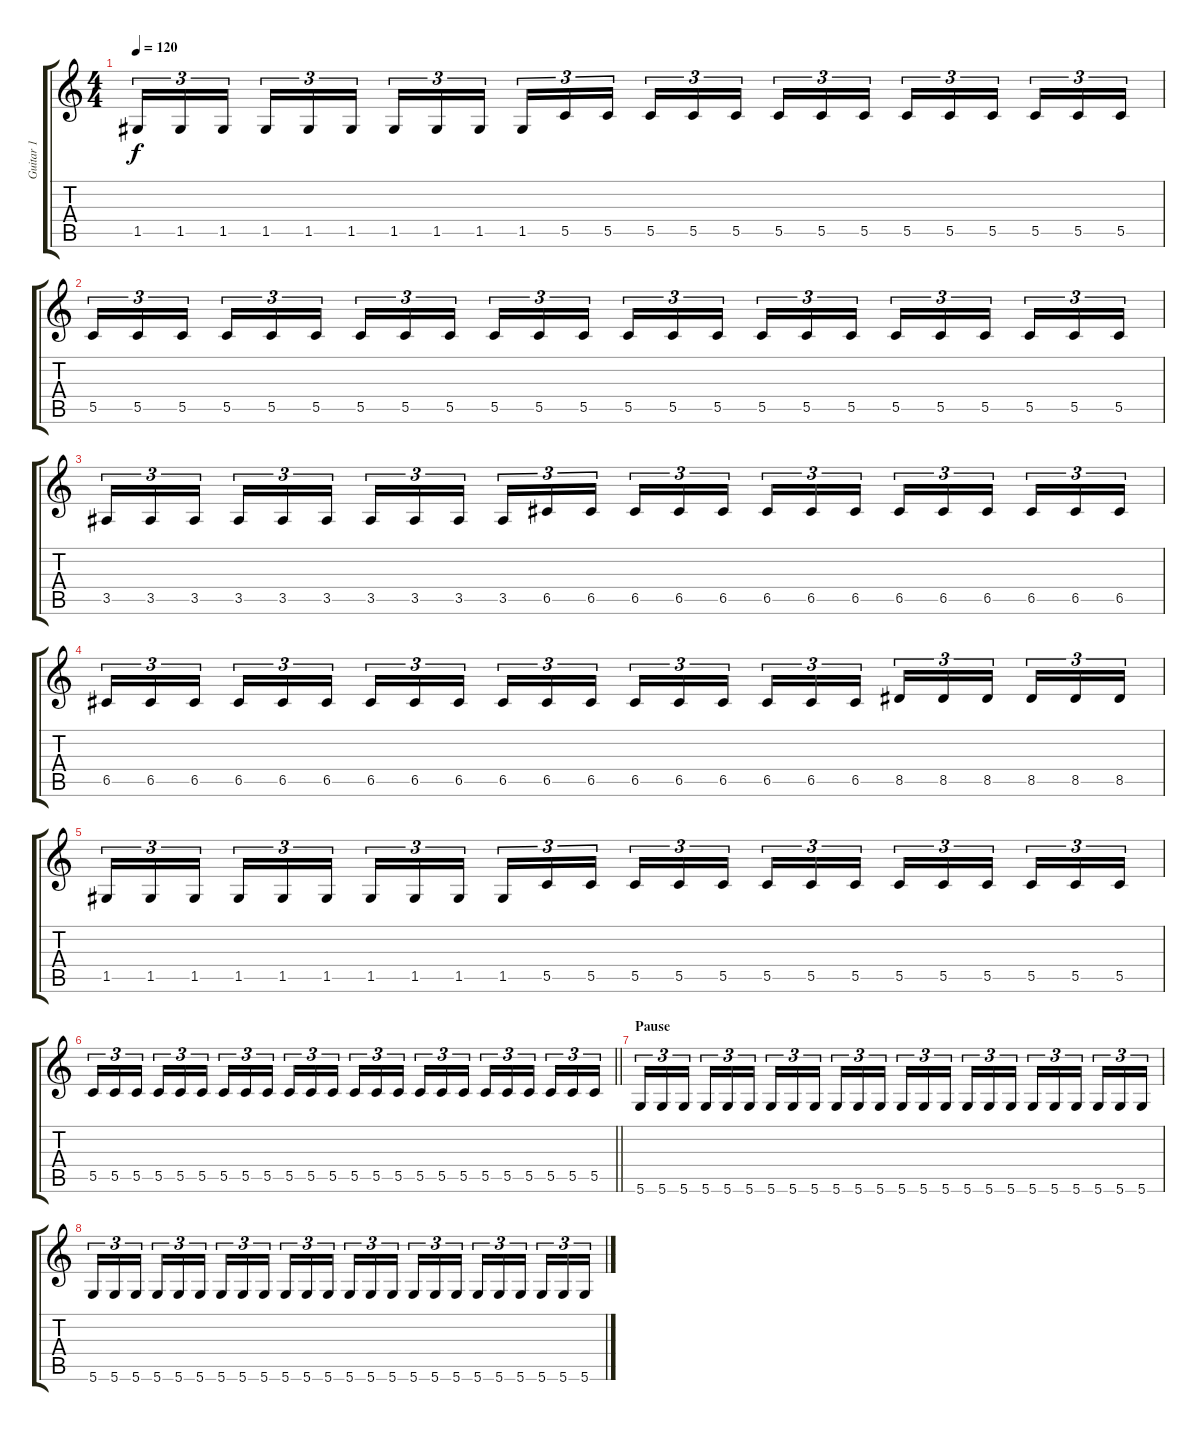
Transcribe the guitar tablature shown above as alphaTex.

\track ("Guitar 1" "Guitar 1") {instrument distortionguitar}
\staff {score tabs}
\tuning (D4 A3 F3 C3 G2 D2) {hide}
\ts (4 4)
\tempo 120
\clef g2
\ks c
1.5.16{tu (3 2) dy f} 1.5.16{tu (3 2)} 1.5.16{tu (3 2) beam splitsecondary} 1.5.16{tu (3 2)} 1.5.16{tu (3 2)} 1.5.16{tu (3 2)} 1.5.16{tu (3 2)} 1.5.16{tu (3 2)} 1.5.16{tu (3 2) beam splitsecondary} 1.5.16{tu (3 2)} 5.5.16{tu (3 2)} 5.5.16{tu (3 2)} 5.5.16{tu (3 2)} 5.5.16{tu (3 2)} 5.5.16{tu (3 2) beam splitsecondary} 5.5.16{tu (3 2)} 5.5.16{tu (3 2)} 5.5.16{tu (3 2)} 5.5.16{tu (3 2)} 5.5.16{tu (3 2)} 5.5.16{tu (3 2) beam splitsecondary} 5.5.16{tu (3 2)} 5.5.16{tu (3 2)} 5.5.16{tu (3 2)} |
5.5.16{tu (3 2)} 5.5.16{tu (3 2)} 5.5.16{tu (3 2) beam splitsecondary} 5.5.16{tu (3 2)} 5.5.16{tu (3 2)} 5.5.16{tu (3 2)} 5.5.16{tu (3 2)} 5.5.16{tu (3 2)} 5.5.16{tu (3 2) beam splitsecondary} 5.5.16{tu (3 2)} 5.5.16{tu (3 2)} 5.5.16{tu (3 2)} 5.5.16{tu (3 2)} 5.5.16{tu (3 2)} 5.5.16{tu (3 2) beam splitsecondary} 5.5.16{tu (3 2)} 5.5.16{tu (3 2)} 5.5.16{tu (3 2)} 5.5.16{tu (3 2)} 5.5.16{tu (3 2)} 5.5.16{tu (3 2) beam splitsecondary} 5.5.16{tu (3 2)} 5.5.16{tu (3 2)} 5.5.16{tu (3 2)} |
3.5.16{tu (3 2)} 3.5.16{tu (3 2)} 3.5.16{tu (3 2) beam splitsecondary} 3.5.16{tu (3 2)} 3.5.16{tu (3 2)} 3.5.16{tu (3 2)} 3.5.16{tu (3 2)} 3.5.16{tu (3 2)} 3.5.16{tu (3 2) beam splitsecondary} 3.5.16{tu (3 2)} 6.5.16{tu (3 2)} 6.5.16{tu (3 2)} 6.5.16{tu (3 2)} 6.5.16{tu (3 2)} 6.5.16{tu (3 2) beam splitsecondary} 6.5.16{tu (3 2)} 6.5.16{tu (3 2)} 6.5.16{tu (3 2)} 6.5.16{tu (3 2)} 6.5.16{tu (3 2)} 6.5.16{tu (3 2) beam splitsecondary} 6.5.16{tu (3 2)} 6.5.16{tu (3 2)} 6.5.16{tu (3 2)} |
6.5.16{tu (3 2)} 6.5.16{tu (3 2)} 6.5.16{tu (3 2) beam splitsecondary} 6.5.16{tu (3 2)} 6.5.16{tu (3 2)} 6.5.16{tu (3 2)} 6.5.16{tu (3 2)} 6.5.16{tu (3 2)} 6.5.16{tu (3 2) beam splitsecondary} 6.5.16{tu (3 2)} 6.5.16{tu (3 2)} 6.5.16{tu (3 2)} 6.5.16{tu (3 2)} 6.5.16{tu (3 2)} 6.5.16{tu (3 2) beam splitsecondary} 6.5.16{tu (3 2)} 6.5.16{tu (3 2)} 6.5.16{tu (3 2)} 8.5.16{tu (3 2)} 8.5.16{tu (3 2)} 8.5.16{tu (3 2) beam splitsecondary} 8.5.16{tu (3 2)} 8.5.16{tu (3 2)} 8.5.16{tu (3 2)} |
1.5.16{tu (3 2)} 1.5.16{tu (3 2)} 1.5.16{tu (3 2) beam splitsecondary} 1.5.16{tu (3 2)} 1.5.16{tu (3 2)} 1.5.16{tu (3 2)} 1.5.16{tu (3 2)} 1.5.16{tu (3 2)} 1.5.16{tu (3 2) beam splitsecondary} 1.5.16{tu (3 2)} 5.5.16{tu (3 2)} 5.5.16{tu (3 2)} 5.5.16{tu (3 2)} 5.5.16{tu (3 2)} 5.5.16{tu (3 2) beam splitsecondary} 5.5.16{tu (3 2)} 5.5.16{tu (3 2)} 5.5.16{tu (3 2)} 5.5.16{tu (3 2)} 5.5.16{tu (3 2)} 5.5.16{tu (3 2) beam splitsecondary} 5.5.16{tu (3 2)} 5.5.16{tu (3 2)} 5.5.16{tu (3 2)} |
\barLineRight lightlight
5.5.16{tu (3 2)} 5.5.16{tu (3 2)} 5.5.16{tu (3 2) beam splitsecondary} 5.5.16{tu (3 2)} 5.5.16{tu (3 2)} 5.5.16{tu (3 2)} 5.5.16{tu (3 2)} 5.5.16{tu (3 2)} 5.5.16{tu (3 2) beam splitsecondary} 5.5.16{tu (3 2)} 5.5.16{tu (3 2)} 5.5.16{tu (3 2)} 5.5.16{tu (3 2)} 5.5.16{tu (3 2)} 5.5.16{tu (3 2) beam splitsecondary} 5.5.16{tu (3 2)} 5.5.16{tu (3 2)} 5.5.16{tu (3 2)} 5.5.16{tu (3 2)} 5.5.16{tu (3 2)} 5.5.16{tu (3 2) beam splitsecondary} 5.5.16{tu (3 2)} 5.5.16{tu (3 2)} 5.5.16{tu (3 2)} |
\section ("" "Pause")
5.6.16{tu (3 2)} 5.6.16{tu (3 2)} 5.6.16{tu (3 2) beam splitsecondary} 5.6.16{tu (3 2)} 5.6.16{tu (3 2)} 5.6.16{tu (3 2)} 5.6.16{tu (3 2)} 5.6.16{tu (3 2)} 5.6.16{tu (3 2) beam splitsecondary} 5.6.16{tu (3 2)} 5.6.16{tu (3 2)} 5.6.16{tu (3 2)} 5.6.16{tu (3 2)} 5.6.16{tu (3 2)} 5.6.16{tu (3 2) beam splitsecondary} 5.6.16{tu (3 2)} 5.6.16{tu (3 2)} 5.6.16{tu (3 2)} 5.6.16{tu (3 2)} 5.6.16{tu (3 2)} 5.6.16{tu (3 2) beam splitsecondary} 5.6.16{tu (3 2)} 5.6.16{tu (3 2)} 5.6.16{tu (3 2)} |
5.6.16{tu (3 2)} 5.6.16{tu (3 2)} 5.6.16{tu (3 2) beam splitsecondary} 5.6.16{tu (3 2)} 5.6.16{tu (3 2)} 5.6.16{tu (3 2)} 5.6.16{tu (3 2)} 5.6.16{tu (3 2)} 5.6.16{tu (3 2) beam splitsecondary} 5.6.16{tu (3 2)} 5.6.16{tu (3 2)} 5.6.16{tu (3 2)} 5.6.16{tu (3 2)} 5.6.16{tu (3 2)} 5.6.16{tu (3 2) beam splitsecondary} 5.6.16{tu (3 2)} 5.6.16{tu (3 2)} 5.6.16{tu (3 2)} 5.6.16{tu (3 2)} 5.6.16{tu (3 2)} 5.6.16{tu (3 2) beam splitsecondary} 5.6.16{tu (3 2)} 5.6.16{tu (3 2)} 5.6.16{tu (3 2)}
